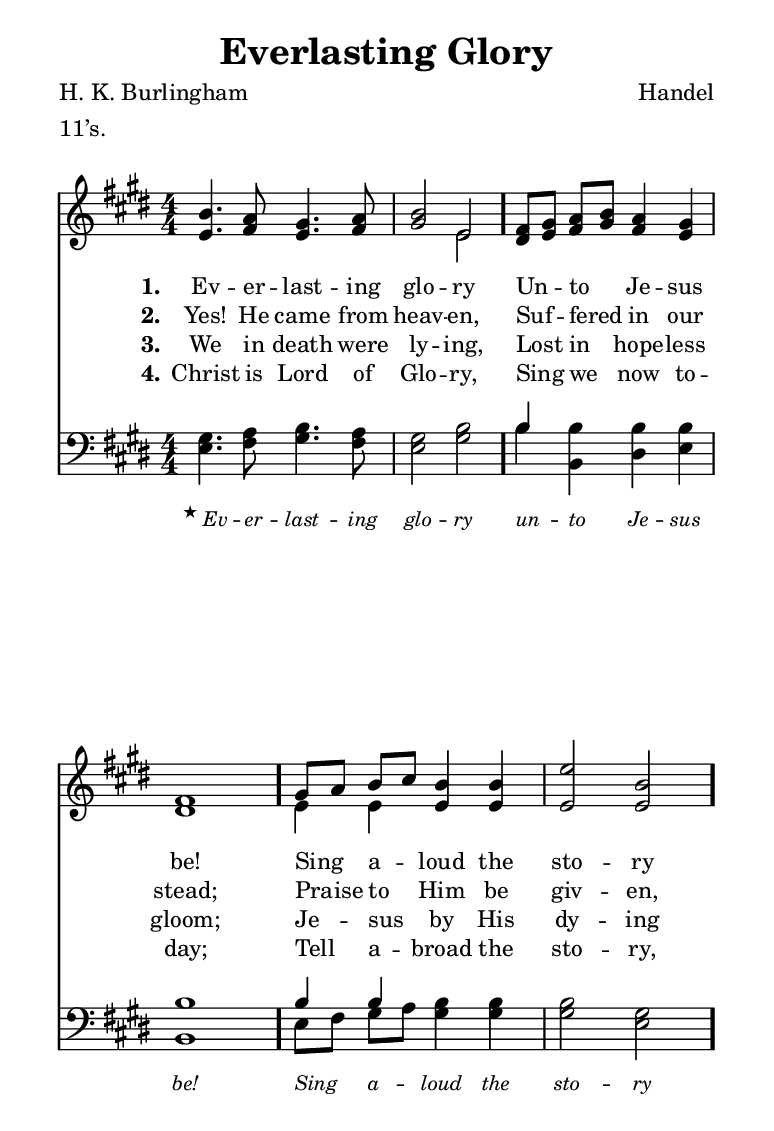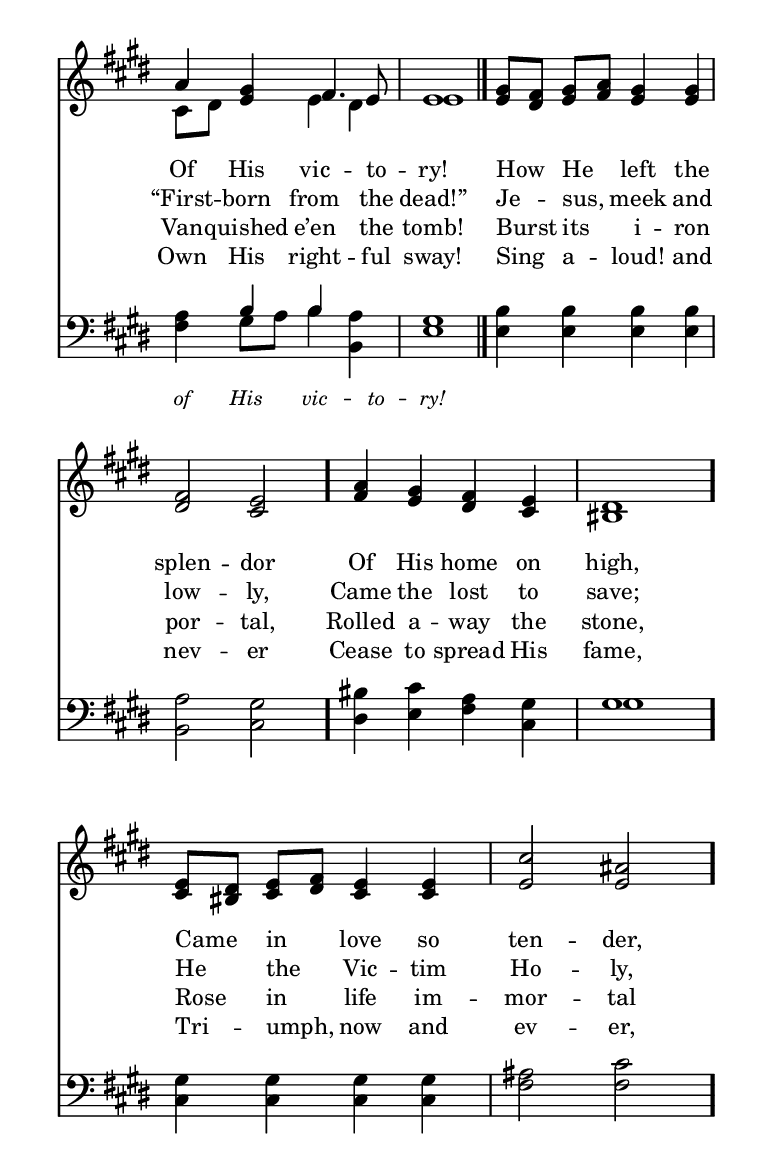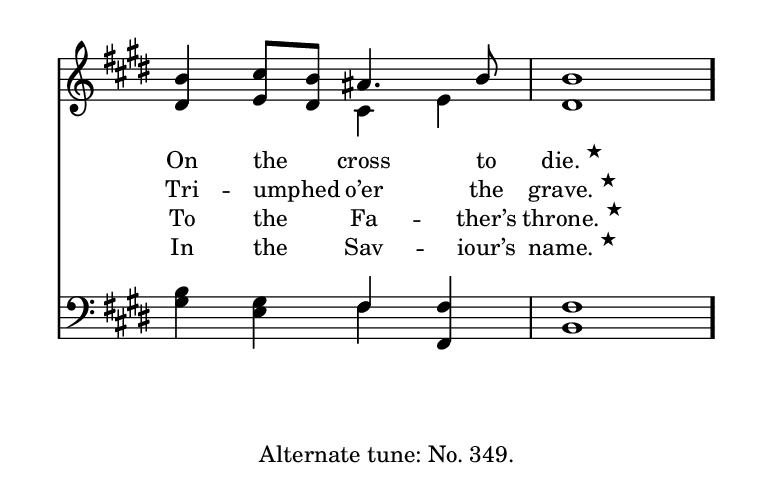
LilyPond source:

\include "common/global.ily"
\paper {
  \include "common/paper.ily"
  system-count = #(cond (is-eogsized 4) (#t #f))
}

\header{
  hymnnumber = "83"
  title = "Everlasting Glory"
  tunename = "Maccabeus"
  meter = "11’s."
  poet = "H. K. Burlingham"
  composer = "Handel"
  %copyright = ""
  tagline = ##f
}

% for fermata in MIDI
ta = { \tempo 4=100 }
tb = { \tempo 4=50  }

patternAA = { c4. c8 c4. c8 | c2 c2 }

patternBA = { c8[ c8] c8[ c8] c4 c4 | c1 }
patternBB = { c4      c4      c4 c4 | c1 }

patternCA = { c8[ c8] c8[ c8] c4 c4 | c2 c2 }
patternCB = { c4      c4      c4 c4 | c2 c2 }

patternDA = { c4      c4 c4. c8 | c1 }
patternDB = { c8[ c8] c4 c4  c4 | c1 }
patternDC = { c4      c4 c4  c4 | c1 }
patternDD = { c4 c8[ c8] c4  c4 | c1 }
patternDE = { c4 c8[ c8] c4. c8 | c1 }

global = {
  \include "common/overrides.ily"
  \override Staff.TimeSignature.style = #'numbered
  \time 4/4
  \override Score.MetronomeMark.transparent = ##t % hide all fermata changes too
  \ta
  \key e \major
  %\partial 4
  \autoBeamOff
}

notesSopranoA = {
\global
\relative c'' {

  \changePitch \patternAA { b a gis a | b e, }
  \changePitch \patternBA { fis gis a b a gis | fis }
  \changePitch \patternCA { gis a b cis b b | e b }
  \changePitch \patternDA { a gis fis e | e }

  \bar "|."

}
}

notesSopranoB = {
\relative c'' {

  \changePitch \patternCA { gis fis gis a gis gis | fis e }
  \changePitch \patternBB { a gis fis e | dis }
  \changePitch \patternCA { e dis e fis e e | cis' ais }
  \changePitch \patternDE { b cis b ais b | b }

	\bar "."

}
}

notesAltoA = {
\global
\relative e' {

  \changePitch \patternAA { e fis e fis | gis e }
  \changePitch \patternBA { dis e fis gis fis e | dis }
  \changePitch \patternCB { e e e e | e e }
  \changePitch \patternDB { cis dis e e dis | e }

}
}

notesAltoB = {
\relative e' {

  \changePitch \patternCA { e dis e fis e e | dis cis }
  \changePitch \patternBB { fis e dis cis | bis }
  \changePitch \patternCA { cis bis cis dis cis cis | e e }
  \changePitch \patternDD { dis e dis cis e | dis }

}
}

notesTenorA = {
\global
\relative a {

  \changePitch \patternAA { gis a b a | gis b }
  \changePitch \patternBB { b b b b | b }
  \changePitch \patternCB { b b b b | b gis }
  \changePitch \patternDC { a b b a | gis }

}
}

notesTenorB = {
\relative a {

  \changePitch \patternCB { b b b b | a gis }
  \changePitch \patternBB { bis cis a gis | gis }
  \changePitch \patternCB { gis gis gis gis | ais cis }
  \changePitch \patternBB { b gis fis fis | fis }

}
}

notesBassA = {
\global
\relative f {

  \changePitch \patternAA { e fis gis fis | e gis }
  \changePitch \patternBB { b b, dis e | b }
  \changePitch \patternCA { e fis gis a gis gis | gis e }
  \changePitch \patternDD { fis gis a b b, | e }

}
}

notesBassB = {
\relative f {

  \changePitch \patternCB { e e e e | b cis }
  \changePitch \patternBB { dis e fis cis | gis' }
  \changePitch \patternCB { cis, cis cis cis | fis fis }
  \changePitch \patternBB { gis e fis fis, | b }

}
}

Refrain = \lyricmode {

%{HIDE>%} { \override LyricText.font-size = #-1 \override Lyrics.LyricText.font-shape = #'italic } \markup{{\super{★}}Ev} -- er -- last -- ing glo -- ry un -- to Je --  sus be! %{<HIDE%}
%LYRICS Ev -- er -- last -- ing glo -- ry un -- to Je --  sus be!
Sing a -- loud the sto -- ry of His vic -- to -- ry!

}

wordsA = \lyricmode {
\set stanza = "1."

Ev -- er -- last -- ing glo -- ry \bar "."
Un -- to Je --  sus be! \bar "."
Sing a -- loud the sto -- ry \bar "."
Of His vic -- to -- ry! \bar "|."
How He left the splen -- dor \bar "."
Of His home on high, \bar "."
Came in love so ten -- der, \bar "."
On the cross to \markup{ die.{\super{★}}} \bar "."

}

wordsB = \lyricmode {
\set stanza = "2."

Yes! He came from heav -- en,
Suf -- fered in our stead;
Praise to Him be giv -- en,
“First -- born from the dead!”
Je -- sus, meek and low -- ly,
Came the lost to save;
He the Vic -- tim Ho -- ly,
Tri -- umphed o’er the \markup{ grave.{\super{★}}}

}

wordsC = \lyricmode {
\set stanza = "3."

We in death were ly -- ing,
Lost in hope -- less gloom;
Je -- sus by His dy -- ing
Van -- quished e’en the tomb!
Burst its i -- ron por -- tal,
Rolled a -- way the stone,
Rose in life im -- mor -- tal
To the Fa -- ther’s \markup{ throne.{\super{★}}%{workaround for weird bug in getlyrics.pl%}}

}

wordsD = \lyricmode {
\set stanza = "4."

Christ is Lord of Glo -- ry,
Sing we now to -- day;
Tell a -- broad the sto -- ry,
Own His right -- ful sway!
Sing a -- loud! and nev -- er
Cease to spread His fame,
Tri -- umph, now and ev -- er,
In the Sav -- iour’s \markup{ name.{\super{★}}}

}

\score {
  \context ChoirStaff <<
    \context Staff = upper <<
      \set Staff.autoBeaming = ##f
      \set ChoirStaff.systemStartDelimiter = #'SystemStartBar
      \partcombine #'(2 . 9) { \notesSopranoA \notesSopranoB } { \notesAltoA \notesAltoB }
      \context NullVoice = sopranos { \voiceOne { \notesSopranoA \notesSopranoB } }
      \context NullVoice = altos { \voiceTwo { \notesAltoA \notesAltoB } }
      \context Lyrics = one   \lyricsto sopranos \wordsA
      \context Lyrics = two   \lyricsto sopranos \wordsB
      \context Lyrics = three \lyricsto sopranos \wordsC
      \context Lyrics = four  \lyricsto sopranos \wordsD
    >>
    \context Staff = men <<
      \clef bass
      \set ChoirStaff.printPartCombineTexts = ##f
      \partcombine #'(2 . 9) { \notesTenorA \notesTenorB } { \notesBassA \notesBassB }
      \context NullVoice = tenors { \voiceOne { \notesTenorA \notesTenorB } }
      \context NullVoice = basses { \voiceTwo { \notesBassA \notesBassB } }
    >>
	\new Lyrics \with { alignBelowContext = men } \lyricsto sopranos \Refrain
  >>
  \layout {
    \include "common/layout.ily"
  }
}

\score {
  \context ChoirStaff <<
    \context Staff = upper <<
      \set Staff.autoBeaming = ##f
      \set ChoirStaff.systemStartDelimiter = #'SystemStartBar
      \context Voice  = sopranos { \voiceOne { \notesSopranoA \notesSopranoB \notesSopranoA } }
      \context Voice  = altos { \voiceTwo { \notesAltoA \notesAltoB \notesAltoA } }
    >>
    \context Staff = men <<
      \clef bass
      \context Voice  = tenors { \voiceOne { \notesTenorA \notesTenorB \notesTenorA } }
      \context Voice  = basses { \voiceTwo { \notesBassA \notesBassB \notesBassA } }
    >>
  >>
  \midi{
    \include "common/midi.ily"
  }
}

\noPageBreak

\markup { \fill-line { \line { Alternate tune: No. 349. } } }

\version "2.19.49"  % necessary for upgrading to future LilyPond versions.

% vi:set et ts=2 sw=2 ai nocindent syntax=lilypond:
